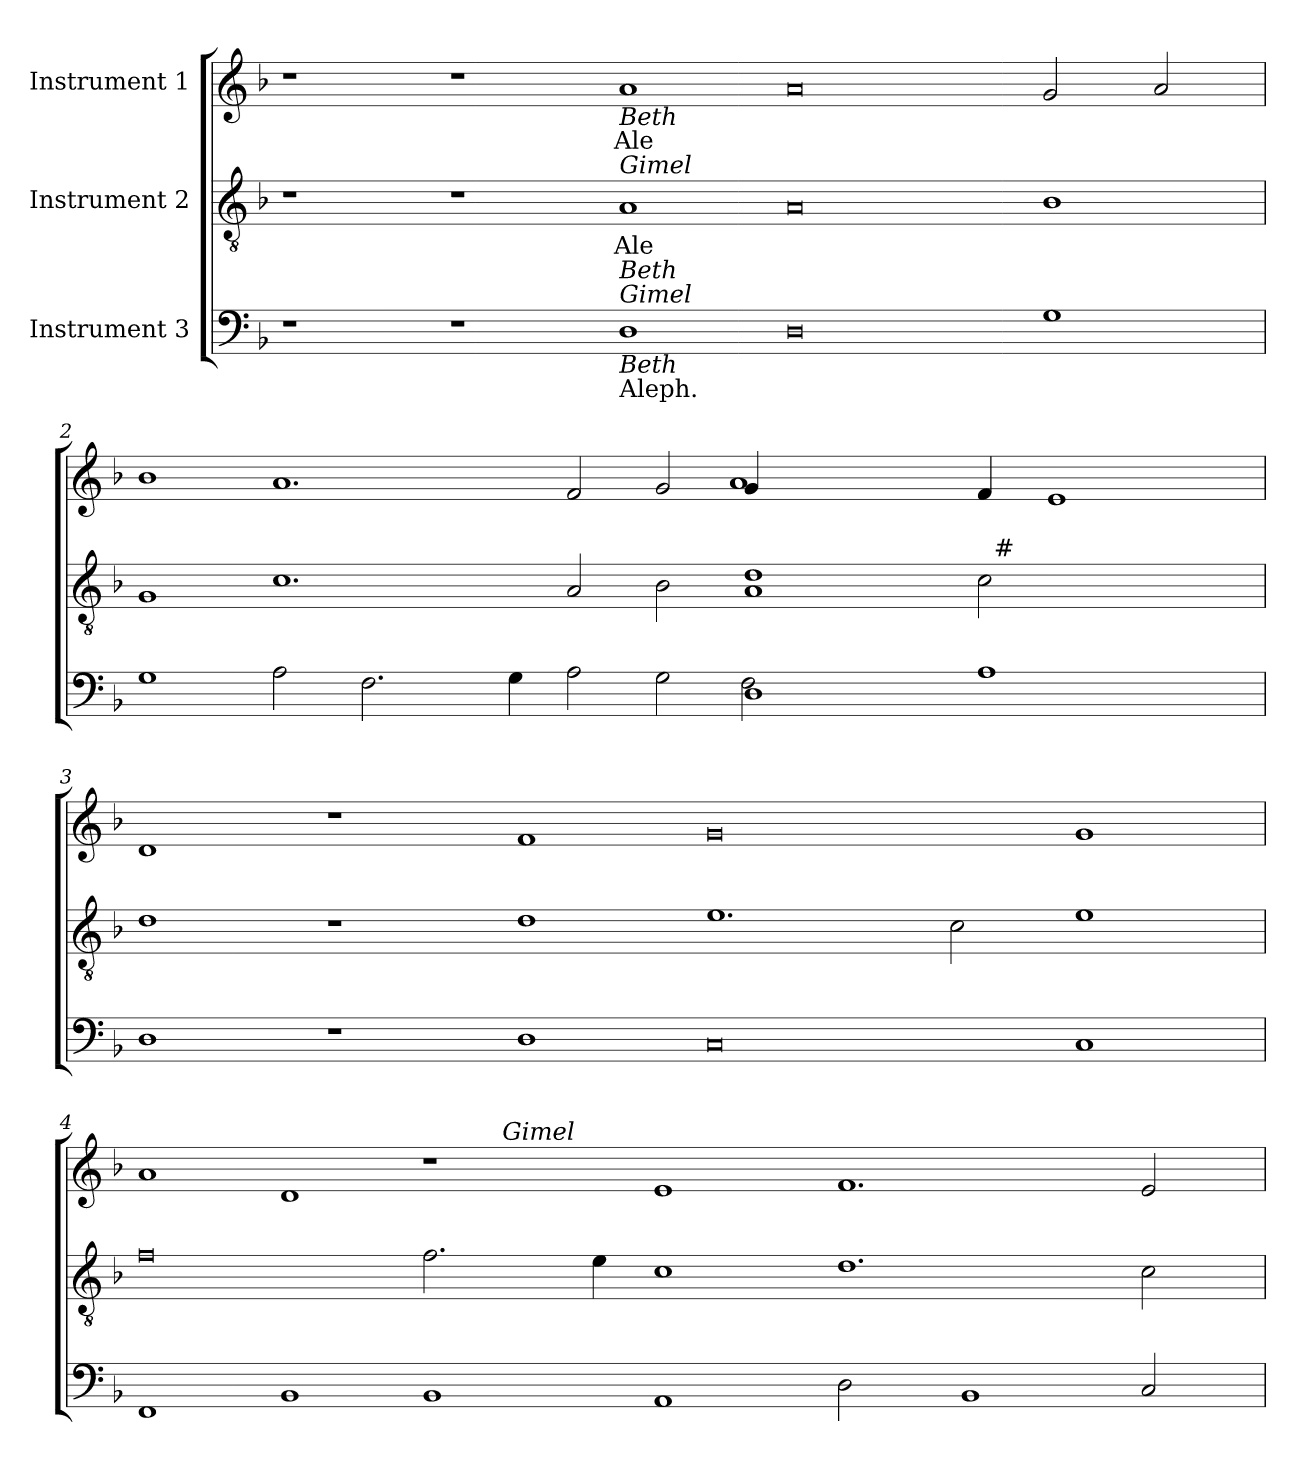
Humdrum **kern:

**kern	**kern	**text	**kern	**text
*part3	*part2	*part2	*part1	*part1
*staff3	*staff2	*staff2	*staff1	*staff1
*I"Instrument 3	*I"Instrument 2	*	*I"Instrument 1	*
!!LO:PB:g=z
*stria5	*stria5	*	*stria5	*
*clefF4	*clefGv2	*	*clefG2	*
*k[b-]	*k[b-]	*	*k[b-]	*
*F:	*F:	*	*F:	*
=1	=1	=1	=1	=1
1r	1r	.	1r	.
1r	1r	.	1r	.
!	!	!	!LO:TX:b:i:t=Beth	!
!	!LO:TX:a:i:t=Gimel	!	!	!
!LO:TX:b:i:t=Beth	!	!	!	!
!LO:TX:b:t=Aleph.	!	!	!	!
!LO:TX:a:i:t=Gimel	!	!	!	!
!LO:TX:a:i:t=Beth	!	!	!	!
!	!	!LO:LY:b:cj	!	!LO:LY:b:cj
1D	1A	Ale	1a	-Ale
0D	0A	.	0a	.
1G	1B-	.	2g/	.
.	.	.	2a/	.
=2	=2	=2	=2	=2
*^	*^	*	*^	*
1G	2%7ryy	1G	1ryy	.	1b-	2%7ryy	.
2A\	.	1.c	1ryy	.	1.a	.	.
2.F\	.	.	.	.	.	.	.
.	.	.	1ryy	.	.	.	.
4G\	.	.	.	.	.	.	.
2A\	.	2A/	.	.	2f/	.	.
2G\	.	2B-\	1ryy	.	2g/	.	.
1D	2F\	1A 1d	.	.	4g/	1a	.
.	.	.	.	.	0ryy	.	.
.	4ryy	.	2ryy	.	.	.	.
.	1.ryy	.	.	.	.	.	.
1A	.	2c\	32ryy	.	.	4f/	.
!	!	!	!LO:TX:a:t=#	!	!	!	!
.	.	.	1ryy	.	.	.	.
.	.	.	.	.	.	1e	.
.	.	2.ryy	.	.	.	.	.
4ryy	.	.	.	.	.	.	.
.	.	.	8..ryy	.	.	.	.
*v	*v	*	*	*	*v	*v	*
*	*v	*v	*	*	*
!!LO:LB:g=z
=3	=3	=3	=3	=3
1D	1d	.	1d	.
1r	1r	.	1r	.
1D	1d	.	1f	.
0C	1.e	.	0g	.
.	2c\	.	.	.
1C	1e	.	1g	.
=4	=4	=4	=4	=4
*	*	*	*^	*
1FF	0f	.	1a	1ryy	.
1BB-	.	.	1d	1ryy	.
1BB-	2.f\	.	1r	4ryy	.
.	.	.	.	32ryy	.
!	!	!	!	!LO:TX:a:i:t=Gimel	!
.	.	.	.	1ryy	.
.	4e\	.	.	.	.
1AA	1c	.	1e	.	.
.	.	.	.	1ryy	.
2D\	1.d	.	1.f	.	.
.	.	.	.	1ryy	.
1BB-	.	.	.	.	.
.	.	.	.	2ryy	.
2C/	2c\	.	2e/	.	.
.	.	.	.	8..ryy	.
*	*	*	*v	*v	*
=	=	=	=	=
*-	*-	*-	*-	*-
